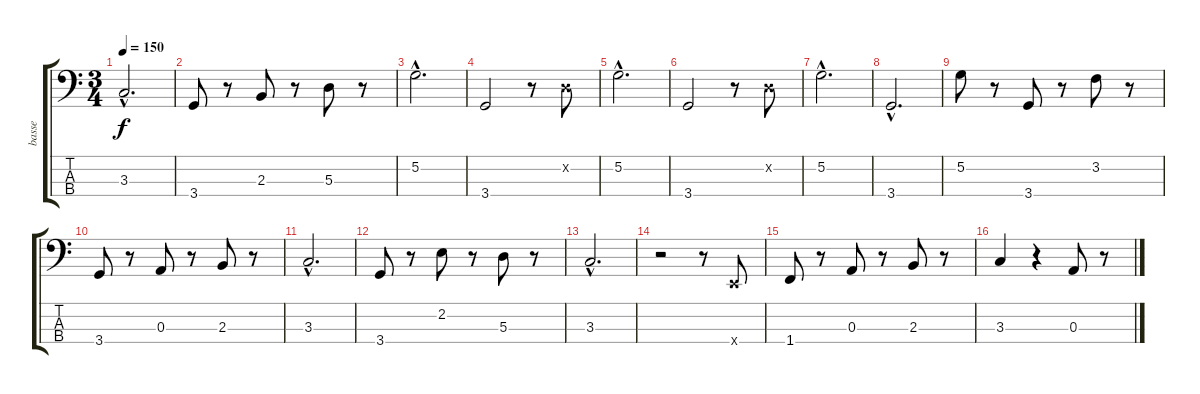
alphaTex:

\track ("basse" "basse") {instrument fretlessbass}
\staff {score tabs}
\tuning (G2 D2 A1 E1) {hide}
\ts (3 4)
\tempo 150
\clef f4
\ks c
3.3{hac}.2{d dy f} |
3.4.8 r.8 2.3.8 r.8 5.3.8 r.8 |
5.2{hac}.2{d} |
3.4.2 r.8 0.2{x}.8 |
5.2{hac}.2{d} |
3.4.2 r.8 0.2{x}.8 |
5.2{hac}.2{d} |
3.4{hac}.2{d} |
5.2.8 r.8 3.4.8 r.8 3.2.8 r.8 |
3.4.8 r.8 0.3.8 r.8 2.3.8 r.8 |
3.3{hac}.2{d} |
3.4.8 r.8 2.2.8 r.8 5.3.8 r.8 |
3.3{hac}.2{d} |
r.2 r.8 0.4{x}.8 |
1.4.8 r.8 0.3.8 r.8 2.3.8 r.8 |
3.3.4 r.4 0.3.8 r.8
